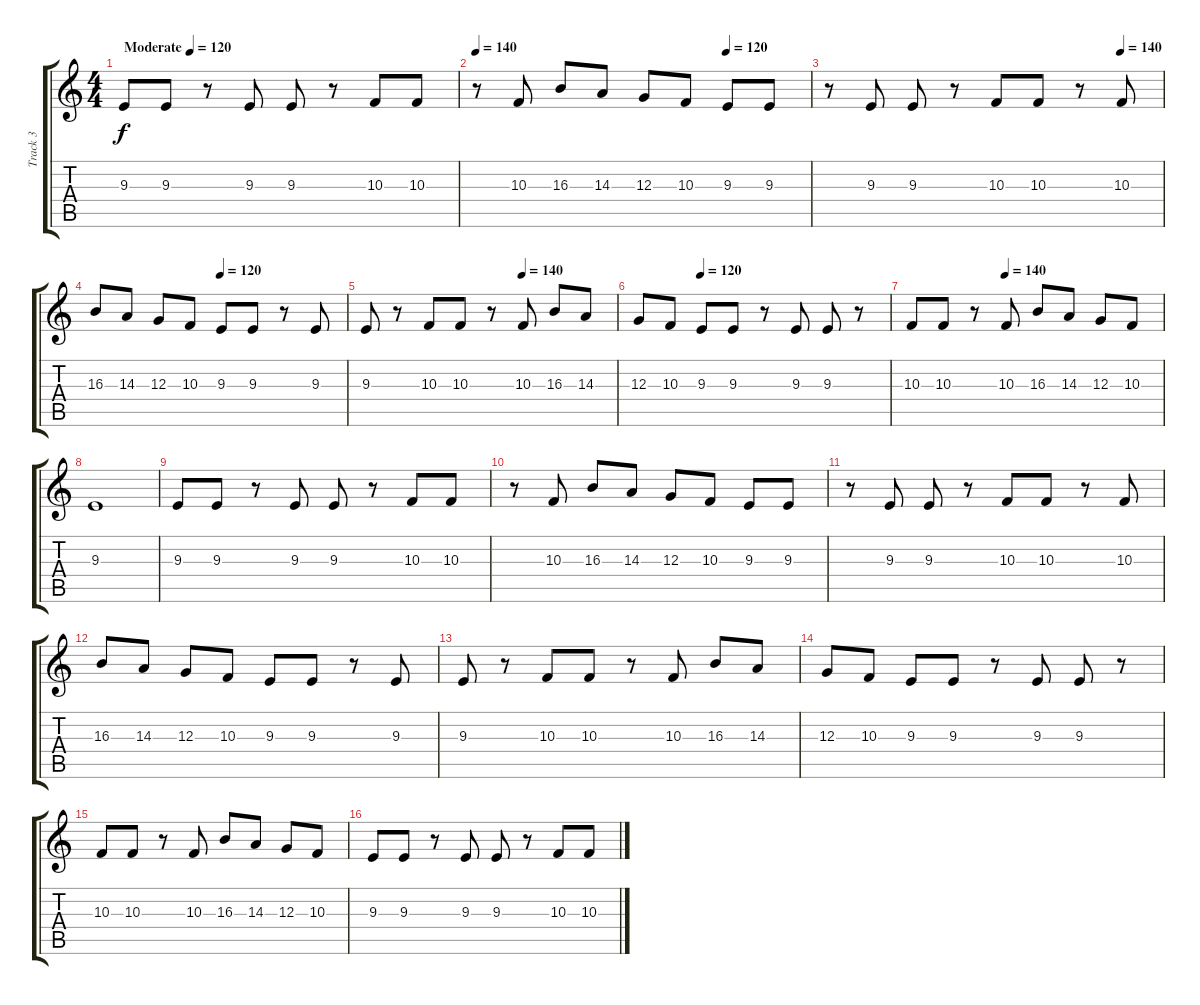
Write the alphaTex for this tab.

\track ("Track 3" "Track 3") {instrument churchorgan}
\staff {score tabs}
\tuning (E4 B3 G3 D3 A2 E2) {hide}
\ts (4 4)
\tempo (120 "Moderate")
\clef g2
\ks c
9.3.8{dy f instrument churchorgan} 9.3.8 r.8 9.3.8 9.3.8 r.8 10.3.8 10.3.8 |
\tempo 140
\tempo (120 0.75)
r.8 10.3.8 16.3.8 14.3.8 12.3.8 10.3.8 9.3.8 9.3.8 |
\tempo (140 0.875)
r.8 9.3.8 9.3.8 r.8 10.3.8 10.3.8 r.8 10.3.8 |
\tempo (120 0.5)
16.3.8 14.3.8 12.3.8 10.3.8 9.3.8 9.3.8 r.8 9.3.8 |
\tempo (140 0.625)
9.3.8 r.8 10.3.8 10.3.8 r.8 10.3.8 16.3.8 14.3.8 |
\tempo (120 0.25)
12.3.8 10.3.8 9.3.8 9.3.8 r.8 9.3.8 9.3.8 r.8 |
\tempo (140 0.375)
10.3.8 10.3.8 r.8 10.3.8 16.3.8 14.3.8 12.3.8 10.3.8 |
9.3.1 |
9.3.8 9.3.8 r.8 9.3.8 9.3.8 r.8 10.3.8 10.3.8 |
r.8 10.3.8 16.3.8 14.3.8 12.3.8 10.3.8 9.3.8 9.3.8 |
r.8 9.3.8 9.3.8 r.8 10.3.8 10.3.8 r.8 10.3.8 |
16.3.8 14.3.8 12.3.8 10.3.8 9.3.8 9.3.8 r.8 9.3.8 |
9.3.8 r.8 10.3.8 10.3.8 r.8 10.3.8 16.3.8 14.3.8 |
12.3.8 10.3.8 9.3.8 9.3.8 r.8 9.3.8 9.3.8 r.8 |
10.3.8 10.3.8 r.8 10.3.8 16.3.8 14.3.8 12.3.8 10.3.8 |
9.3.8 9.3.8 r.8 9.3.8 9.3.8 r.8 10.3.8 10.3.8
